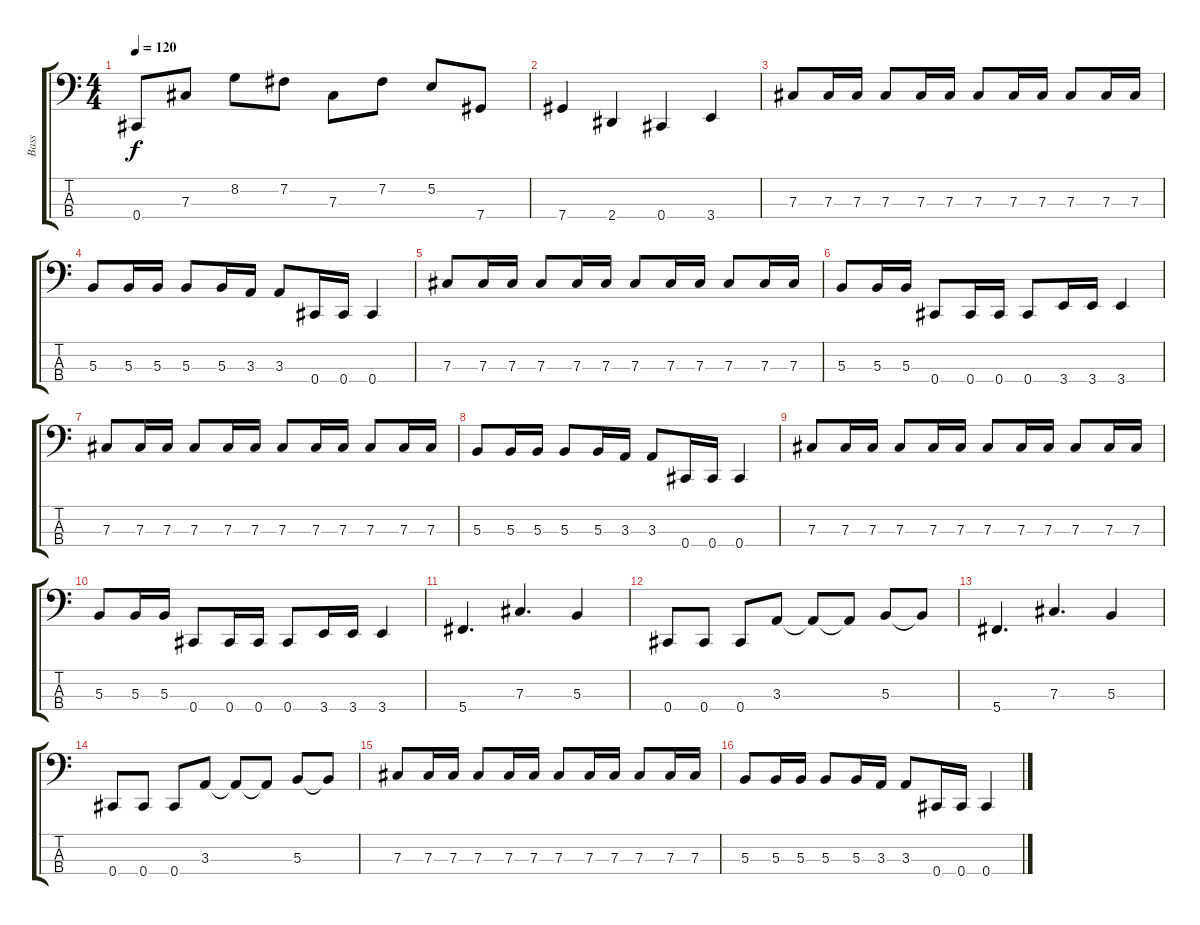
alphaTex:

\track ("Bass" "Bass") {instrument electricbassfinger}
\staff {score tabs}
\tuning (E2 B1 Gb1 Db1) {hide}
\ts (4 4)
\tempo 120
\clef f4
\ks c
0.4.8{dy f} 7.3.8 8.2.8 7.2.8 7.3.8 7.2.8 5.2.8 7.4.8 |
7.4.4 2.4.4 0.4.4 3.4.4 |
7.3.8 7.3.16 7.3.16 7.3.8 7.3.16 7.3.16 7.3.8 7.3.16 7.3.16 7.3.8 7.3.16 7.3.16 |
5.3.8 5.3.16 5.3.16 5.3.8 5.3.16 3.3.16 3.3.8 0.4.16 0.4.16 0.4.4 |
7.3.8 7.3.16 7.3.16 7.3.8 7.3.16 7.3.16 7.3.8 7.3.16 7.3.16 7.3.8 7.3.16 7.3.16 |
5.3.8 5.3.16 5.3.16 0.4.8 0.4.16 0.4.16 0.4.8 3.4.16 3.4.16 3.4.4 |
7.3.8 7.3.16 7.3.16 7.3.8 7.3.16 7.3.16 7.3.8 7.3.16 7.3.16 7.3.8 7.3.16 7.3.16 |
5.3.8 5.3.16 5.3.16 5.3.8 5.3.16 3.3.16 3.3.8 0.4.16 0.4.16 0.4.4 |
7.3.8 7.3.16 7.3.16 7.3.8 7.3.16 7.3.16 7.3.8 7.3.16 7.3.16 7.3.8 7.3.16 7.3.16 |
5.3.8 5.3.16 5.3.16 0.4.8 0.4.16 0.4.16 0.4.8 3.4.16 3.4.16 3.4.4 |
5.4.4{d} 7.3.4{d} 5.3.4 |
0.4.8 0.4.8 0.4.8 3.3.8 3.3{t}.8 3.3{t}.8 5.3.8 5.3{t}.8 |
5.4.4{d} 7.3.4{d} 5.3.4 |
0.4.8 0.4.8 0.4.8 3.3.8 3.3{t}.8 3.3{t}.8 5.3.8 5.3{t}.8 |
7.3.8 7.3.16 7.3.16 7.3.8 7.3.16 7.3.16 7.3.8 7.3.16 7.3.16 7.3.8 7.3.16 7.3.16 |
5.3.8 5.3.16 5.3.16 5.3.8 5.3.16 3.3.16 3.3.8 0.4.16 0.4.16 0.4.4
